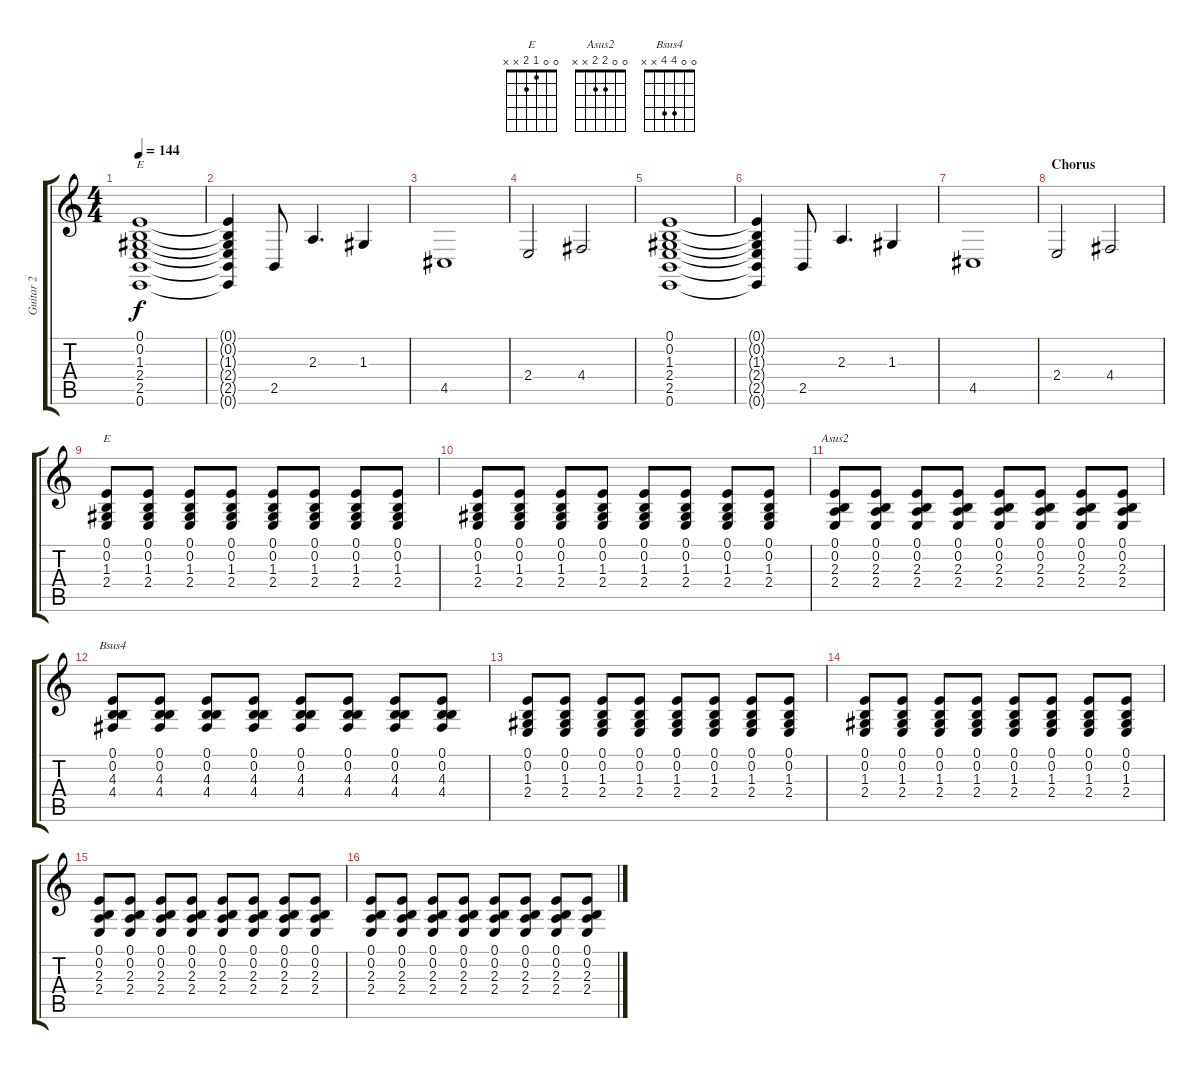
\track ("Guitar 2" "Guitar 2") {instrument vibraphone}
\staff {score tabs}
\tuning (E4 B3 G3 D3 A2 E2) {hide}
\chord ("E" 0 0 1 2 2 0)
\chord ("E" 0 0 1 2 x x)
\chord ("Asus2" 0 0 2 2 x x)
\chord ("Bsus4" 0 0 4 4 x x)
\ts (4 4)
\tempo 144
\clef g2
\ks c
(0.1 0.2 1.3 2.4 2.5 0.6).1{ch "E" dy f} |
(0.1{t} 0.2{t} 1.3{t} 2.4{t} 2.5{t} 0.6{t}).4 2.5.8 2.3.4{d} 1.3.4 |
4.5.1 |
2.4.2 4.4.2 |
(0.1 0.2 1.3 2.4 2.5 0.6).1 |
(0.1{t} 0.2{t} 1.3{t} 2.4{t} 2.5{t} 0.6{t}).4 2.5.8 2.3.4{d} 1.3.4 |
4.5.1 |
\section ("" "Chorus")
2.4.2 4.4.2 |
(0.1 0.2 1.3 2.4).8{ch "E"} (0.1 0.2 1.3 2.4).8 (0.1 0.2 1.3 2.4).8 (0.1 0.2 1.3 2.4).8 (0.1 0.2 1.3 2.4).8 (0.1 0.2 1.3 2.4).8 (0.1 0.2 1.3 2.4).8 (0.1 0.2 1.3 2.4).8 |
(0.1 0.2 1.3 2.4).8 (0.1 0.2 1.3 2.4).8 (0.1 0.2 1.3 2.4).8 (0.1 0.2 1.3 2.4).8 (0.1 0.2 1.3 2.4).8 (0.1 0.2 1.3 2.4).8 (0.1 0.2 1.3 2.4).8 (0.1 0.2 1.3 2.4).8 |
(0.1 0.2 2.3 2.4).8{ch "Asus2"} (0.1 0.2 2.3 2.4).8 (0.1 0.2 2.3 2.4).8 (0.1 0.2 2.3 2.4).8 (0.1 0.2 2.3 2.4).8 (0.1 0.2 2.3 2.4).8 (0.1 0.2 2.3 2.4).8 (0.1 0.2 2.3 2.4).8 |
(0.1 0.2 4.3 4.4).8{ch "Bsus4"} (0.1 0.2 4.3 4.4).8 (0.1 0.2 4.3 4.4).8 (0.1 0.2 4.3 4.4).8 (0.1 0.2 4.3 4.4).8 (0.1 0.2 4.3 4.4).8 (0.1 0.2 4.3 4.4).8 (0.1 0.2 4.3 4.4).8 |
(0.1 0.2 1.3 2.4).8 (0.1 0.2 1.3 2.4).8 (0.1 0.2 1.3 2.4).8 (0.1 0.2 1.3 2.4).8 (0.1 0.2 1.3 2.4).8 (0.1 0.2 1.3 2.4).8 (0.1 0.2 1.3 2.4).8 (0.1 0.2 1.3 2.4).8 |
(0.1 0.2 1.3 2.4).8 (0.1 0.2 1.3 2.4).8 (0.1 0.2 1.3 2.4).8 (0.1 0.2 1.3 2.4).8 (0.1 0.2 1.3 2.4).8 (0.1 0.2 1.3 2.4).8 (0.1 0.2 1.3 2.4).8 (0.1 0.2 1.3 2.4).8 |
(0.1 0.2 2.3 2.4).8 (0.1 0.2 2.3 2.4).8 (0.1 0.2 2.3 2.4).8 (0.1 0.2 2.3 2.4).8 (0.1 0.2 2.3 2.4).8 (0.1 0.2 2.3 2.4).8 (0.1 0.2 2.3 2.4).8 (0.1 0.2 2.3 2.4).8 |
(0.1 0.2 2.3 2.4).8 (0.1 0.2 2.3 2.4).8 (0.1 0.2 2.3 2.4).8 (0.1 0.2 2.3 2.4).8 (0.1 0.2 2.3 2.4).8 (0.1 0.2 2.3 2.4).8 (0.1 0.2 2.3 2.4).8 (0.1 0.2 2.3 2.4).8
